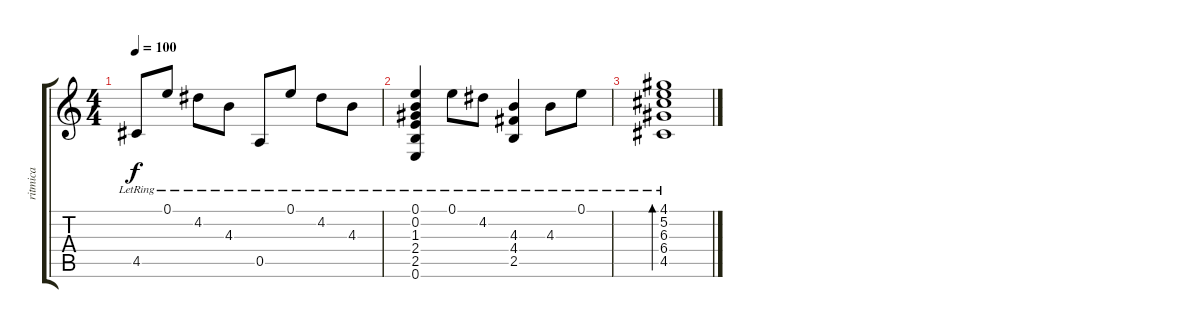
\track ("ritmica" "ritmica") {instrument distortionguitar}
\staff {score tabs}
\tuning (E4 B3 G3 D3 A2 E2) {hide}
\ts (4 4)
\tempo 100
\clef g2
\ks c
4.5{lr}.8{dy f} 0.1{lr}.8 4.2{lr}.8 4.3{lr}.8 0.5{lr}.8 0.1{lr}.8 4.2{lr}.8 4.3{lr}.8 |
(0.1{lr} 0.2{lr} 1.3{lr} 2.4{lr} 2.5{lr} 0.6{lr}).4 0.1{lr}.8 4.2{lr}.8 (4.3{lr} 4.4{lr} 2.5{lr}).4 4.3{lr}.8 0.1{lr}.8 |
(4.1{lr} 5.2{lr} 6.3{lr} 6.4{lr} 4.5{lr}).1{bd 60}
